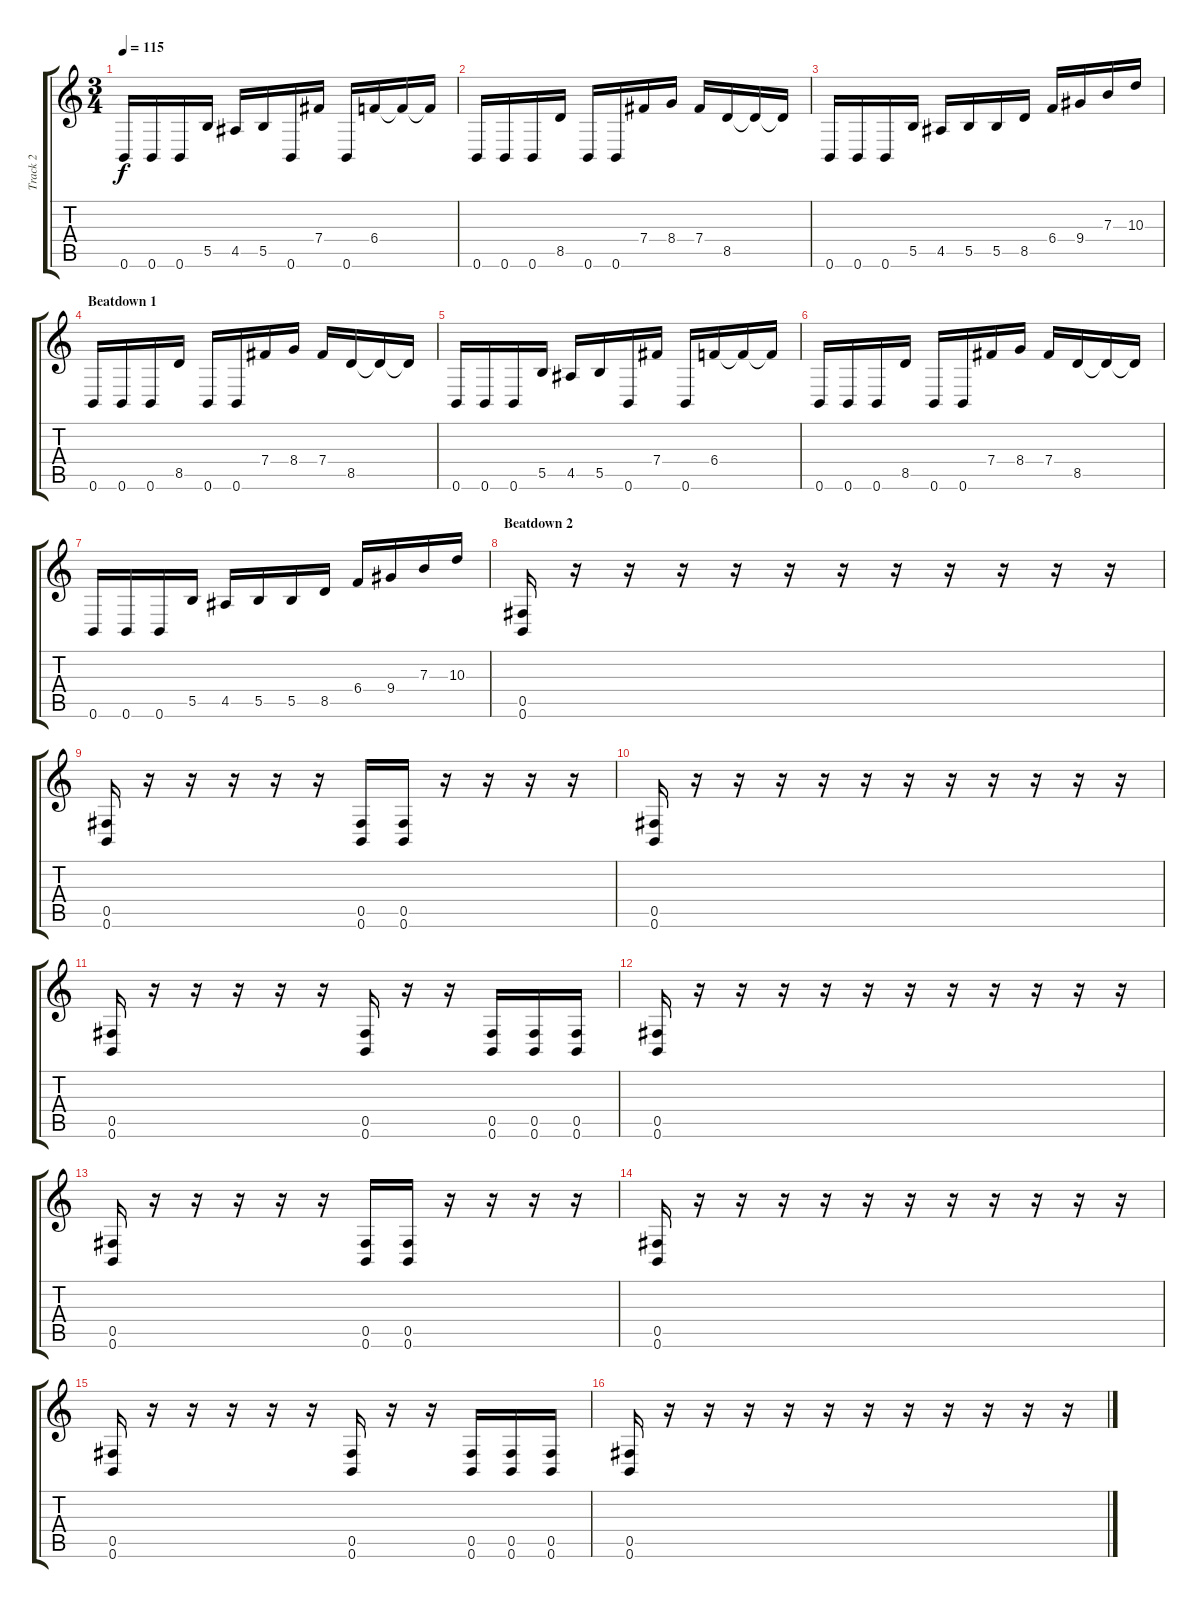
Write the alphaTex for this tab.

\track ("Track 2" "Track 2") {instrument distortionguitar}
\staff {score tabs}
\tuning (Db4 Ab3 E3 B2 Gb2 B1) {hide}
\ts (3 4)
\tempo 115
\clef g2
\ks c
0.6.16{dy f} 0.6.16 0.6.16 5.5.16 4.5.16 5.5.16 0.6.16 7.4.16 0.6.16 6.4.16 6.4{t}.16 6.4{t}.16 |
0.6.16 0.6.16 0.6.16 8.5.16 0.6.16 0.6.16 7.4.16 8.4.16 7.4.16 8.5.16 8.5{t}.16 8.5{t}.16 |
0.6.16 0.6.16 0.6.16 5.5.16 4.5.16 5.5.16 5.5.16 8.5.16 6.4.16 9.4.16 7.3.16 10.3.16 |
\section ("" "Beatdown 1")
0.6.16 0.6.16 0.6.16 8.5.16 0.6.16 0.6.16 7.4.16 8.4.16 7.4.16 8.5.16 8.5{t}.16 8.5{t}.16 |
0.6.16 0.6.16 0.6.16 5.5.16 4.5.16 5.5.16 0.6.16 7.4.16 0.6.16 6.4.16 6.4{t}.16 6.4{t}.16 |
0.6.16 0.6.16 0.6.16 8.5.16 0.6.16 0.6.16 7.4.16 8.4.16 7.4.16 8.5.16 8.5{t}.16 8.5{t}.16 |
0.6.16 0.6.16 0.6.16 5.5.16 4.5.16 5.5.16 5.5.16 8.5.16 6.4.16 9.4.16 7.3.16 10.3.16 |
\section ("" "Beatdown 2")
(0.5 0.6).16 r.16 r.16 r.16 r.16 r.16 r.16 r.16 r.16 r.16 r.16 r.16 |
(0.5 0.6).16 r.16 r.16 r.16 r.16 r.16 (0.5 0.6).16 (0.5 0.6).16 r.16 r.16 r.16 r.16 |
(0.5 0.6).16 r.16 r.16 r.16 r.16 r.16 r.16 r.16 r.16 r.16 r.16 r.16 |
(0.5 0.6).16 r.16 r.16 r.16 r.16 r.16 (0.5 0.6).16 r.16 r.16 (0.5 0.6).16 (0.5 0.6).16 (0.5 0.6).16 |
(0.5 0.6).16 r.16 r.16 r.16 r.16 r.16 r.16 r.16 r.16 r.16 r.16 r.16 |
(0.5 0.6).16 r.16 r.16 r.16 r.16 r.16 (0.5 0.6).16 (0.5 0.6).16 r.16 r.16 r.16 r.16 |
(0.5 0.6).16 r.16 r.16 r.16 r.16 r.16 r.16 r.16 r.16 r.16 r.16 r.16 |
(0.5 0.6).16 r.16 r.16 r.16 r.16 r.16 (0.5 0.6).16 r.16 r.16 (0.5 0.6).16 (0.5 0.6).16 (0.5 0.6).16 |
(0.5 0.6).16 r.16 r.16 r.16 r.16 r.16 r.16 r.16 r.16 r.16 r.16 r.16
